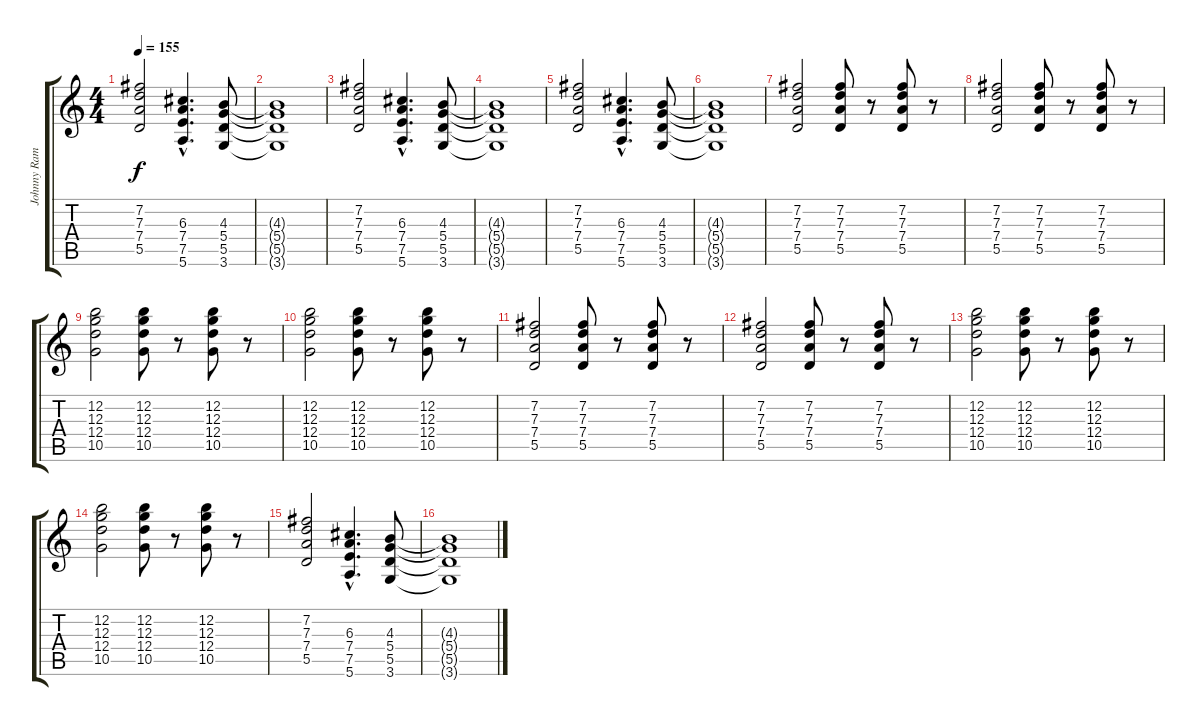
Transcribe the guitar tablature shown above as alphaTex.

\track ("Johnny Ramone" "Johnny Ram") {instrument acousticguitarsteel}
\staff {score tabs}
\tuning (E4 B3 G3 D3 A2 E2) {hide}
\ts (4 4)
\tempo 155
\clef g2
\ks c
(7.2 7.3 7.4 5.5).2{dy f instrument acousticguitarsteel} (6.3{hac} 7.4{hac} 7.5{hac} 5.6{hac}).4{d} (4.3 5.4 5.5 3.6).8 |
(4.3{t} 5.4{t} 5.5{t} 3.6{t}).1 |
(7.2 7.3 7.4 5.5).2 (6.3{hac} 7.4{hac} 7.5{hac} 5.6{hac}).4{d} (4.3 5.4 5.5 3.6).8 |
(4.3{t} 5.4{t} 5.5{t} 3.6{t}).1 |
(7.2 7.3 7.4 5.5).2 (6.3{hac} 7.4{hac} 7.5{hac} 5.6{hac}).4{d} (4.3 5.4 5.5 3.6).8 |
(4.3{t} 5.4{t} 5.5{t} 3.6{t}).1 |
(7.2 7.3 7.4 5.5).2 (7.2 7.3 7.4 5.5).8 r.8 (7.2 7.3 7.4 5.5).8 r.8 |
(7.2 7.3 7.4 5.5).2 (7.2 7.3 7.4 5.5).8 r.8 (7.2 7.3 7.4 5.5).8 r.8 |
(12.2 12.3 12.4 10.5).2 (12.2 12.3 12.4 10.5).8 r.8 (12.2 12.3 12.4 10.5).8 r.8 |
(12.2 12.3 12.4 10.5).2 (12.2 12.3 12.4 10.5).8 r.8 (12.2 12.3 12.4 10.5).8 r.8 |
(7.2 7.3 7.4 5.5).2 (7.2 7.3 7.4 5.5).8 r.8 (7.2 7.3 7.4 5.5).8 r.8 |
(7.2 7.3 7.4 5.5).2 (7.2 7.3 7.4 5.5).8 r.8 (7.2 7.3 7.4 5.5).8 r.8 |
(12.2 12.3 12.4 10.5).2 (12.2 12.3 12.4 10.5).8 r.8 (12.2 12.3 12.4 10.5).8 r.8 |
(12.2 12.3 12.4 10.5).2 (12.2 12.3 12.4 10.5).8 r.8 (12.2 12.3 12.4 10.5).8 r.8 |
(7.2 7.3 7.4 5.5).2 (6.3{hac} 7.4{hac} 7.5{hac} 5.6{hac}).4{d} (4.3 5.4 5.5 3.6).8 |
(4.3{t} 5.4{t} 5.5{t} 3.6{t}).1
